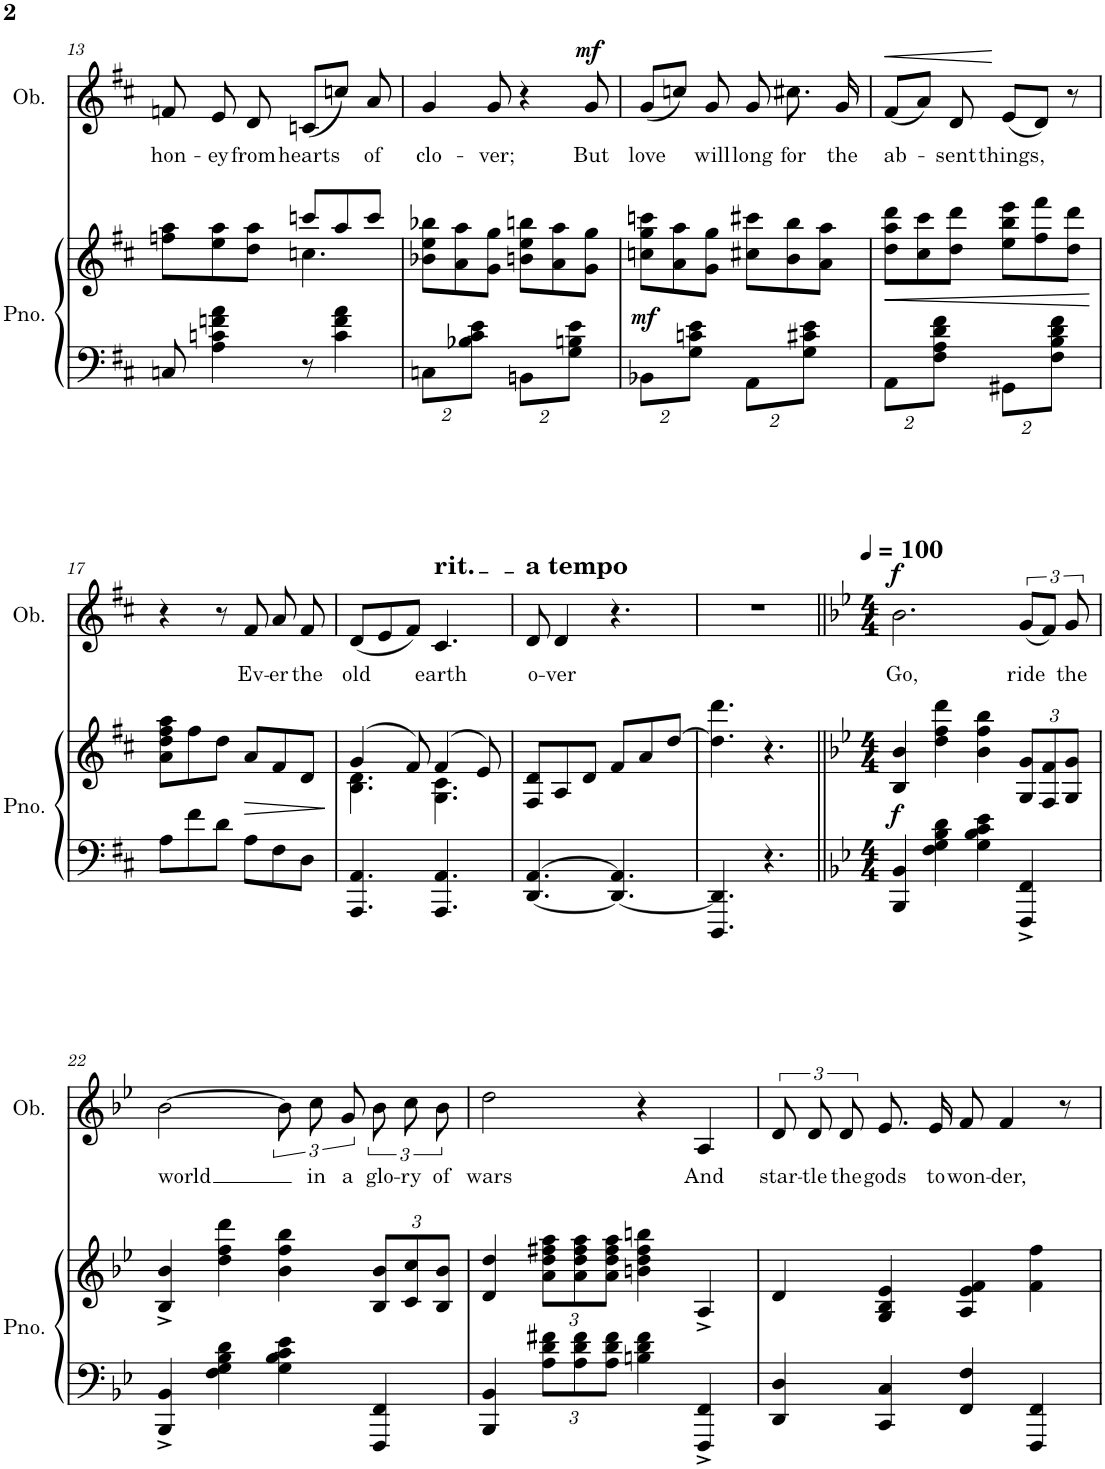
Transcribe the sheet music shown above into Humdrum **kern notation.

**kern	**kern	**dynam	**kern	**text	**dynam
*part2	*part2	*part2	*part1	*part1	*part1
*staff3	*staff2	*staff2/3	*staff1	*staff1	*staff1
*I"Piano	*	*	*I"Oboe	*	*
*I'Pno.	*	*	*I'Ob.	*	*
!!LO:PB:g=z
*clefF4	*clefG2	*	*clefG2	*	*
*k[f#c#]	*k[f#c#]	*	*k[f#c#]	*	*
*M6/8	*M6/8	*	*M6/8	*	*
=13	=13	=13	=13	=13	=13
*	*^	*	*	*	*
!	!	!	!	!	!LO:LY:b	!
8Cn/	8ffn\ 8aa\L	4.ryy	.	8fn/	hon-	.
!	!	!	!	!	!LO:LY:b	!
4A\ 4cn\ 4fn\ 4a\	8ee\ 8aa\	.	.	8e/	-ey	.
!	!	!	!	!	!LO:LY:b	!
.	8dd\ 8aa\J	.	.	8d/	from	.
!	!	!	!	!	!LO:LY:b	!
8r	8cccn/L	4.ccn\	.	(8cn/L	hearts	.
4c\ 4f\ 4a\	8aa/	.	.	8ccn/J)	.	.
!	!	!	!	!	!LO:LY:b	!
.	8ccc/J	.	.	8a/	of	.
*	*v	*v	*	*	*	*
=14	=14	=14	=14	=14	=14
*Xbrackettup	*	*	*	*	*
!	!	!	!	!LO:LY:b	!
16%3Cn\L	8b-X\ 8ee\ 8bb-X\L	.	4g/	clo-	.
.	8a\ 8aa\	.	.	.	.
16%3B-X\ 16%3c#\ 16%3e\J	.	.	.	.	.
!	!	!	!	!LO:LY:b	!
.	8g\ 8gg\J	.	8g/	-ver;	.
16%3BBn\L	8bn\ 8ee\ 8bbn\L	.	4r	.	.
.	8a\ 8aa\	.	.	.	.
16%3G\ 16%3Bn\ 16%3e\J	.	.	.	.	.
!	!	!	!	!LO:LY:b	!LO:DY:a
.	8g\ 8gg\J	.	8g/	But	mf
=15	=15	=15	=15	=15	=15
!	!	!LO:DY:b	!	!LO:LY:b	!
16%3BB-X\L	8ccn\ 8gg\ 8cccn\L	mf	(8g/L	love	.
.	8a\ 8aa\	.	8ccn/J)	.	.
16%3G\ 16%3cn\ 16%3e\J	.	.	.	.	.
!	!	!	!	!LO:LY:b	!
.	8g\ 8gg\J	.	8g/	will	.
!	!	!	!	!LO:LY:b	!
16%3AA\L	8cc#X\ 8ccc#X\L	.	8g/	long	.
!	!	!	!	!LO:LY:b	!
.	8b\ 8bb\	.	8.cc#X\	for	.
16%3G\ 16%3c#X\ 16%3e\J	.	.	.	.	.
.	8a\ 8aa\J	.	.	.	.
!	!	!	!	!LO:LY:b	!
.	.	.	16g/	the	.
=16	=16	=16	=16	=16	=16
!	!	!LO:HP:b	!	!LO:LY:b	!LO:HP:b
16%3AA\L	8dd\ 8aa\ 8ddd\L	<	(8f#/L	ab-	<
.	8cc#\ 8ccc#\	.	8a/J)	.	.
16%3F#\ 16%3A\ 16%3d\ 16%3f#\J	.	.	.	.	.
!	!	!	!	!LO:LY:b	!
.	8dd\ 8ddd\J	.	8d/	-sent	.
!	!	!	!	!LO:LY:b	!
16%3GG#X\L	8ee\ 8bb\ 8eee\L	.	(8e/L	things,	[
.	8ff#\ 8fff#\	.	8d/J)	.	.
16%3F#\ 16%3B\ 16%3d\ 16%3f#\J	.	.	.	.	.
.	8dd\ 8ddd\J	.	8r	.	.
.	.	[	.	.	.
!!LO:LB:g=z
=17	=17	=17	=17	=17	=17
8A\L	8a\ 8dd\ 8ff#\ 8aa\L	.	4r	.	.
8f#\	8ff#\	.	.	.	.
8d\J	8dd\J	.	8r	.	.
!	!	!LO:HP:b	!	!LO:LY:b	!
8A\L	8a/L	>	8f#/	Ev-	.
!	!	!	!	!LO:LY:b	!
8F#\	8f#/	.	8a/	-er	.
!	!	!	!	!LO:LY:b	!
8D\J	8d/J	.	8f#/	the	.
.	.	]	.	.	.
=18	=18	=18	=18	=18	=18
*	*^	*	*	*	*
!	!	!	!	!	!LO:LY:b	!
4.AAA/ 4.AA/	(4g/	4.B\ 4.d\	.	(8d/L	old	.
.	.	.	.	8e/	.	.
.	8f#/)	.	.	8f#/J)	.	.
!	!	!	!	!LO:TX:a:t=rit.	!	!
!	!	!	!	!	!LO:LY:b	!
4.AAA/ 4.AA/	(4f#/	4.G\ 4.c#\	.	4.c#/	earth	.
.	8e/)	.	.	.	.	.
*	*v	*v	*	*	*	*
=19	=19	=19	=19	=19	=19
!	!	!	!LO:TX:a:B:t=a tempo	!	!
!	!	!	!	!LO:LY:b	!
[4.DD/ [4.AA/	8F#/ 8d/L	.	8d/	o-	.
!	!	!	!	!LO:LY:b	!
.	8A/	.	4d/	-ver	.
.	8d/J	.	.	.	.
4.DD/_ 4.AA/]	8f#/L	.	4.r	.	.
.	8a/	.	.	.	.
.	[8dd/J	.	.	.	.
=20	=20	=20	=20	=20	=20
4.DDD/ 4.DD/]	4.dd\] 4.ddd\	.	2.r	.	.
4.r	4.r	.	.	.	.
=21||	=21||	=21||	=21||	=21||	=21||
*k[b-e-]	*k[b-e-]	*	*k[b-e-]	*	*
*M4/4	*M4/4	*	*M4/4	*	*
*	*	*	*MM100	*	*
!	!	!LO:DY:b	!	!LO:LY:b	!LO:DY:a
4BBB-/ 4BB-/	4B-/ 4b-/	f	2.b-\	Go,	f
4F\ 4G\ 4B-\ 4d\	4dd\ 4ff\ 4ddd\	.	.	.	.
4G\ 4B-\ 4c\ 4e-\	4b-\ 4ff\ 4bb-\	.	.	.	.
*	*Xbrackettup	*	*	*	*
!	!	!	!	!LO:LY:b	!
4FFF/^ 4FF/^	12G/ 12g/L	.	(12g/L	ride	.
.	12F/ 12f/	.	12f/J)	.	.
!	!	!	!	!LO:LY:b	!
.	12G/ 12g/J	.	12g/	the	.
!!LO:LB:g=z
=22	=22	=22	=22	=22	=22
!	!	!	!	!LO:LY:b	!
4BBB-/^ 4BB-/^	4B-/^ 4b-/^	.	[2b-\	world	.
4F\ 4G\ 4B-\ 4d\	4dd\ 4ff\ 4ddd\	.	.	.	.
4G\ 4B-\ 4c\ 4e-\	4b-\ 4ff\ 4bb-\	.	12b-\]	.	.
!	!	!	!	!LO:LY:b	!
.	.	.	12cc\	in	.
!	!	!	!	!LO:LY:b	!
.	.	.	12g/	a	.
!	!	!	!	!LO:LY:b	!
4FFF/ 4FF/	12B-/ 12b-/L	.	12b-\	glo-	.
!	!	!	!	!LO:LY:b	!
.	12c/ 12cc/	.	12cc\	-ry	.
!	!	!	!	!LO:LY:b	!
.	12B-/ 12b-/J	.	12b-\	of	.
=23	=23	=23	=23	=23	=23
!	!	!	!	!LO:LY:b	!
4BBB-/ 4BB-/	4d/ 4dd/	.	2dd\	wars	.
12A\ 12d\ 12f#X\L	12a\ 12dd\ 12ff#X\ 12aa\L	.	.	.	.
12A\ 12d\ 12f#\	12a\ 12dd\ 12ff#\ 12aa\	.	.	.	.
12A\ 12d\ 12f#\J	12a\ 12dd\ 12ff#\ 12aa\J	.	.	.	.
4Bn\ 4d\ 4f#\	4bn\ 4dd\ 4ff#\ 4bbn\	.	4r	.	.
!	!	!	!	!LO:LY:b	!
4FFF/^ 4FF/^	4A^/	.	4A/	And	.
=24	=24	=24	=24	=24	=24
!	!	!	!	!LO:LY:b	!
4DD/ 4D/	4d/	.	12d/	star-	.
!	!	!	!	!LO:LY:b	!
.	.	.	12d/	-tle	.
!	!	!	!	!LO:LY:b	!
.	.	.	12d/	the	.
!	!	!	!	!LO:LY:b	!
4CC/ 4C/	4G/ 4B-/ 4e-/	.	8.e-/	gods	.
!	!	!	!	!LO:LY:b	!
.	.	.	16e-/	to	.
!	!	!	!	!LO:LY:b	!
4FF/ 4F/	4A/ 4e-/ 4f/	.	8f/	won-	.
!	!	!	!	!LO:LY:b	!
.	.	.	4f/	-der,	.
4FFF/ 4FF/	4f\ 4ff\	.	.	.	.
.	.	.	8r	.	.
=	=	=	=	=	=
*-	*-	*-	*-	*-	*-
